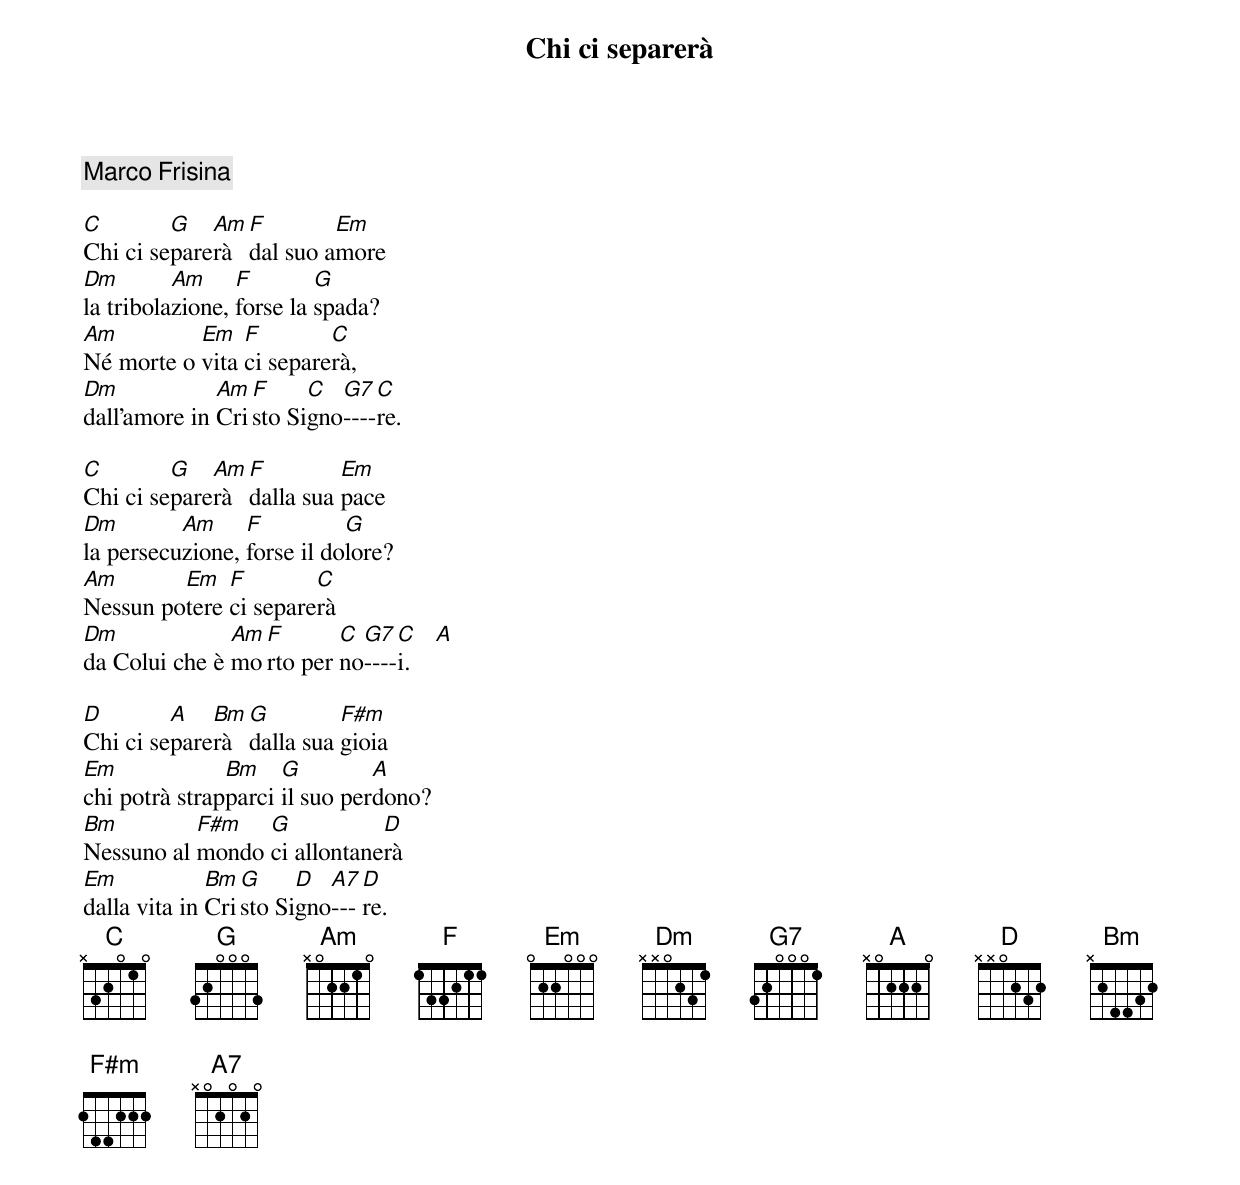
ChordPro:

{title:Chi ci separerà}
{comment:Marco Frisina}

[C]Chi ci se[G]pare[Am]rà [F]dal suo a[Em]more
[Dm]la tribola[Am]zione, [F]forse la [G]spada?
[Am]Né morte o [Em]vita [F]ci separe[C]rà,
[Dm]dall’amore in [Am]Cri[F]sto Si[C]gno[G7]----[C]re.

[C]Chi ci se[G]pare[Am]rà [F]dalla sua [Em]pace
[Dm]la persecu[Am]zione, [F]forse il do[G]lore?
[Am]Nessun po[Em]tere [F]ci separe[C]rà
[Dm]da Colui che è [Am]mo[F]rto per [C]no[G7]----[C]i.    [A]

[D]Chi ci se[A]pare[Bm]rà [G]dalla sua [F#m]gioia
[Em]chi potrà strap[Bm]parci [G]il suo per[A]dono?
[Bm]Nessuno al [F#m]mondo [G]ci allontane[D]rà
[Em]dalla vita in [Bm]Cri[G]sto Si[D]gno[A7]---[D]re.
